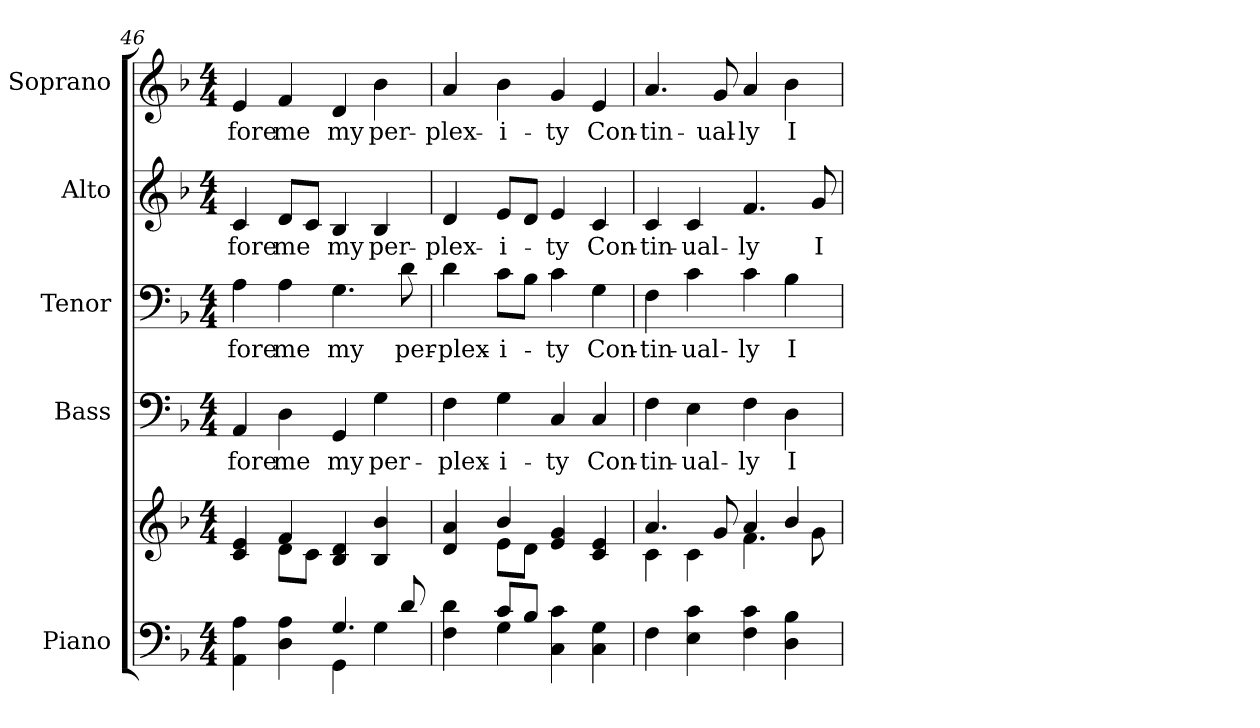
**kern	**kern	**kern	**text	**kern	**text	**kern	**text	**kern	**text
*part5	*part5	*part4	*part4	*part3	*part3	*part2	*part2	*part1	*part1
*staff6	*staff5	*staff4	*staff4	*staff3	*staff3	*staff2	*staff2	*staff1	*staff1
*I"Piano	*	*I"Bass	*	*I"Tenor	*	*I"Alto	*	*I"Soprano	*
*I'Pno.	*	*I'B.	*	*I'T.	*	*I'A.	*	*I'S.	*
*clefF4	*clefG2	*clefF4	*	*clefF4	*	*clefG2	*	*clefG2	*
*k[b-]	*k[b-]	*k[b-]	*	*k[b-]	*	*k[b-]	*	*k[b-]	*
*F:	*F:	*F:	*	*F:	*	*F:	*	*F:	*
*M4/4	*M4/4	*M4/4	*	*M4/4	*	*M4/4	*	*M4/4	*
=46	=46	=46	=46	=46	=46	=46	=46	=46	=46
*^	*^	*	*	*	*	*	*	*	*
!	!	!	!	!	!LO:LY:b:color=#000000	!	!	!	!	!	!
!	!	!	!	!	!	!	!LO:LY:b:color=#000000	!	!	!	!
!	!	!	!	!	!	!	!	!	!LO:LY:b:color=#000000	!	!
!	!	!	!	!	!	!	!	!	!	!	!LO:LY:b:color=#000000
4AAi\ 4Ai	2ryy	4ci/ 4ei	4ryy	4AAi/	-fore	4Ai\	-fore	4ci/	-fore	4ei/	-fore
!	!	!	!	!	!LO:LY:b:color=#000000	!	!	!	!	!	!
!	!	!	!	!	!	!	!LO:LY:b:color=#000000	!	!	!	!
!	!	!	!	!	!	!	!	!	!LO:LY:b:color=#000000	!	!
!	!	!	!	!	!	!	!	!	!	!	!LO:LY:b:color=#000000
4Di\ 4Ai	.	4fi/	8di\L	4Di\	me	4Ai\	me	8di/L	me	4fi/	me
.	.	.	8ci\J	.	.	.	.	8ci/J	.	.	.
!	!	!	!	!	!LO:LY:b:color=#000000	!	!	!	!	!	!
!	!	!	!	!	!	!	!LO:LY:b:color=#000000	!	!	!	!
!	!	!	!	!	!	!	!	!	!LO:LY:b:color=#000000	!	!
!	!	!	!	!	!	!	!	!	!	!	!LO:LY:b:color=#000000
4.Gi/	4GGi\	4B-i/ 4di	2ryy	4GGi/	my	4.Gi\	my	4B-i/	my	4di/	my
!	!	!	!	!	!LO:LY:b:color=#000000	!	!	!	!	!	!
!	!	!	!	!	!	!	!	!	!LO:LY:b:color=#000000	!	!
!	!	!	!	!	!	!	!	!	!	!	!LO:LY:b:color=#000000
.	4Gi\	4B-i/ 4b-i	.	4Gi\	per-	.	.	4B-i/	per-	4b-i\	per-
!	!	!	!	!	!	!	!LO:LY:b:color=#000000	!	!	!	!
8di/	.	.	.	.	.	8di\	per-	.	.	.	.
=47	=47	=47	=47	=47	=47	=47	=47	=47	=47	=47	=47
!	!	!	!	!	!LO:LY:b:color=#000000	!	!	!	!	!	!
!	!	!	!	!	!	!	!LO:LY:b:color=#000000	!	!	!	!
!	!	!	!	!	!	!	!	!	!LO:LY:b:color=#000000	!	!
!	!	!	!	!	!	!	!	!	!	!	!LO:LY:b:color=#000000
4Fi\ 4di	4ryy	4di/ 4ai	4ryy	4Fi\	-plex-	4di\	-plex-	4di/	-plex-	4ai/	-plex-
!	!	!	!	!	!LO:LY:b:color=#000000	!	!	!	!	!	!
!	!	!	!	!	!	!	!LO:LY:b:color=#000000	!	!	!	!
!	!	!	!	!	!	!	!	!	!LO:LY:b:color=#000000	!	!
!	!	!	!	!	!	!	!	!	!	!	!LO:LY:b:color=#000000
8ci/L	4Gi\	4b-i/	8ei\L	4Gi\	-i-	8ci\L	-i-	8ei/L	-i-	4b-i\	-i-
8B-i/J	.	.	8di\J	.	.	8B-i\J	.	8di/J	.	.	.
!	!	!	!	!	!LO:LY:b:color=#000000	!	!	!	!	!	!
!	!	!	!	!	!	!	!LO:LY:b:color=#000000	!	!	!	!
!	!	!	!	!	!	!	!	!	!LO:LY:b:color=#000000	!	!
!	!	!	!	!	!	!	!	!	!	!	!LO:LY:b:color=#000000
4Ci\ 4ci	2ryy	4ei/ 4gi	2ryy	4Ci/	-ty	4ci\	-ty	4ei/	-ty	4gi/	-ty
!	!	!	!	!	!LO:LY:b:color=#000000	!	!	!	!	!	!
!	!	!	!	!	!	!	!LO:LY:b:color=#000000	!	!	!	!
!	!	!	!	!	!	!	!	!	!LO:LY:b:color=#000000	!	!
!	!	!	!	!	!	!	!	!	!	!	!LO:LY:b:color=#000000
4Ci\ 4Gi	.	4ci/ 4ei	.	4Ci/	Con-	4Gi\	Con-	4ci/	Con-	4ei/	Con-
*v	*v	*	*	*	*	*	*	*	*	*	*
!!LO:PB:g=z
=48	=48	=48	=48	=48	=48	=48	=48	=48	=48	=48
!	!	!	!	!LO:LY:b:color=#000000	!	!	!	!	!	!
!	!	!	!	!	!	!LO:LY:b:color=#000000	!	!	!	!
!	!	!	!	!	!	!	!	!LO:LY:b:color=#000000	!	!
!	!	!	!	!	!	!	!	!	!	!LO:LY:b:color=#000000
4Fi\	4.ai/	4ci\	4Fi\	-tin-	4Fi\	-tin-	4ci/	-tin-	4.ai/	-tin-
!	!	!	!	!LO:LY:b:color=#000000	!	!	!	!	!	!
!	!	!	!	!	!	!LO:LY:b:color=#000000	!	!	!	!
!	!	!	!	!	!	!	!	!LO:LY:b:color=#000000	!	!
4Ei\ 4ci	.	4ci\	4Ei\	-ual-	4ci\	-ual-	4ci/	-ual-	.	.
!	!	!	!	!	!	!	!	!	!	!LO:LY:b:color=#000000
.	8gi/	.	.	.	.	.	.	.	8gi/	-ual-
!	!	!	!	!LO:LY:b:color=#000000	!	!	!	!	!	!
!	!	!	!	!	!	!LO:LY:b:color=#000000	!	!	!	!
!	!	!	!	!	!	!	!	!LO:LY:b:color=#000000	!	!
!	!	!	!	!	!	!	!	!	!	!LO:LY:b:color=#000000
4Fi\ 4ci	4ai/	4.fi\	4Fi\	-ly	4ci\	-ly	4.fi/	-ly	4ai/	-ly
!	!	!	!	!LO:LY:b:color=#000000	!	!	!	!	!	!
!	!	!	!	!	!	!LO:LY:b:color=#000000	!	!	!	!
!	!	!	!	!	!	!	!	!	!	!LO:LY:b:color=#000000
4Di\ 4B-i	4b-i/	.	4Di\	I	4B-i\	I	.	.	4b-i\	I
!	!	!	!	!	!	!	!	!LO:LY:b:color=#000000	!	!
.	.	8gi\	.	.	.	.	8gi/	I	.	.
*	*v	*v	*	*	*	*	*	*	*	*
=	=	=	=	=	=	=	=	=	=
*-	*-	*-	*-	*-	*-	*-	*-	*-	*-
